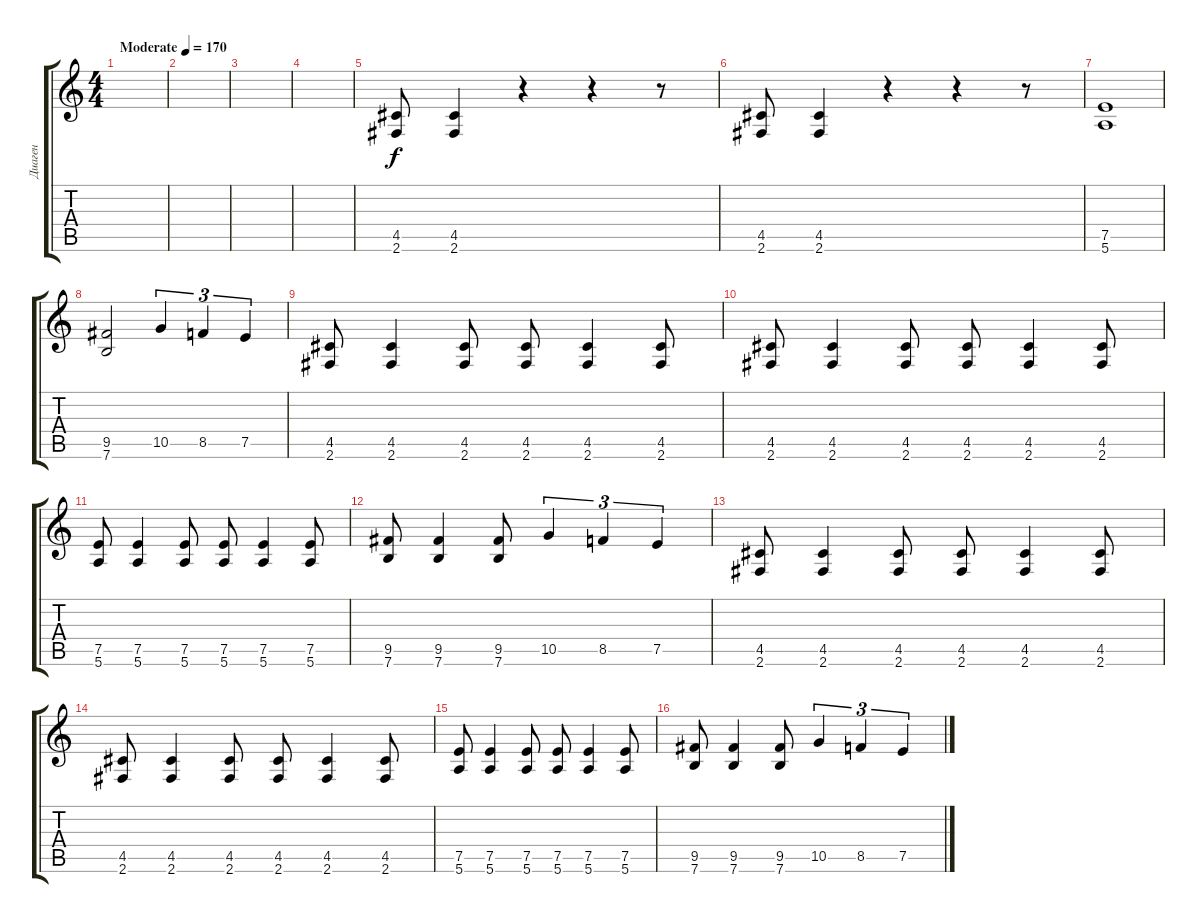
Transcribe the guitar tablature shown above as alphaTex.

\track ("Диаген" "Диаген") {instrument overdrivenguitar}
\staff {score tabs}
\tuning (E4 B3 G3 D3 A2 E2) {hide}
\ts (4 4)
\tempo (170 "Moderate")
\clef g2
\ks c
|
|
|
|
(4.5 2.6).8 (4.5 2.6).4 r.4 r.4 r.8 |
(4.5 2.6).8 (4.5 2.6).4 r.4 r.4 r.8 |
(7.5 5.6).1 |
(9.5 7.6).2 10.5.4{tu (3 2)} 8.5.4{tu (3 2)} 7.5.4{tu (3 2)} |
(4.5 2.6).8 (4.5 2.6).4 (4.5 2.6).8 (4.5 2.6).8 (4.5 2.6).4 (4.5 2.6).8 |
(4.5 2.6).8 (4.5 2.6).4 (4.5 2.6).8 (4.5 2.6).8 (4.5 2.6).4 (4.5 2.6).8 |
(7.5 5.6).8 (7.5 5.6).4 (7.5 5.6).8 (7.5 5.6).8 (7.5 5.6).4 (7.5 5.6).8 |
(9.5 7.6).8 (9.5 7.6).4 (9.5 7.6).8 10.5.4{tu (3 2)} 8.5.4{tu (3 2)} 7.5.4{tu (3 2)} |
(4.5 2.6).8 (4.5 2.6).4 (4.5 2.6).8 (4.5 2.6).8 (4.5 2.6).4 (4.5 2.6).8 |
(4.5 2.6).8 (4.5 2.6).4 (4.5 2.6).8 (4.5 2.6).8 (4.5 2.6).4 (4.5 2.6).8 |
(7.5 5.6).8 (7.5 5.6).4 (7.5 5.6).8 (7.5 5.6).8 (7.5 5.6).4 (7.5 5.6).8 |
(9.5 7.6).8 (9.5 7.6).4 (9.5 7.6).8 10.5.4{tu (3 2)} 8.5.4{tu (3 2)} 7.5.4{tu (3 2)}
